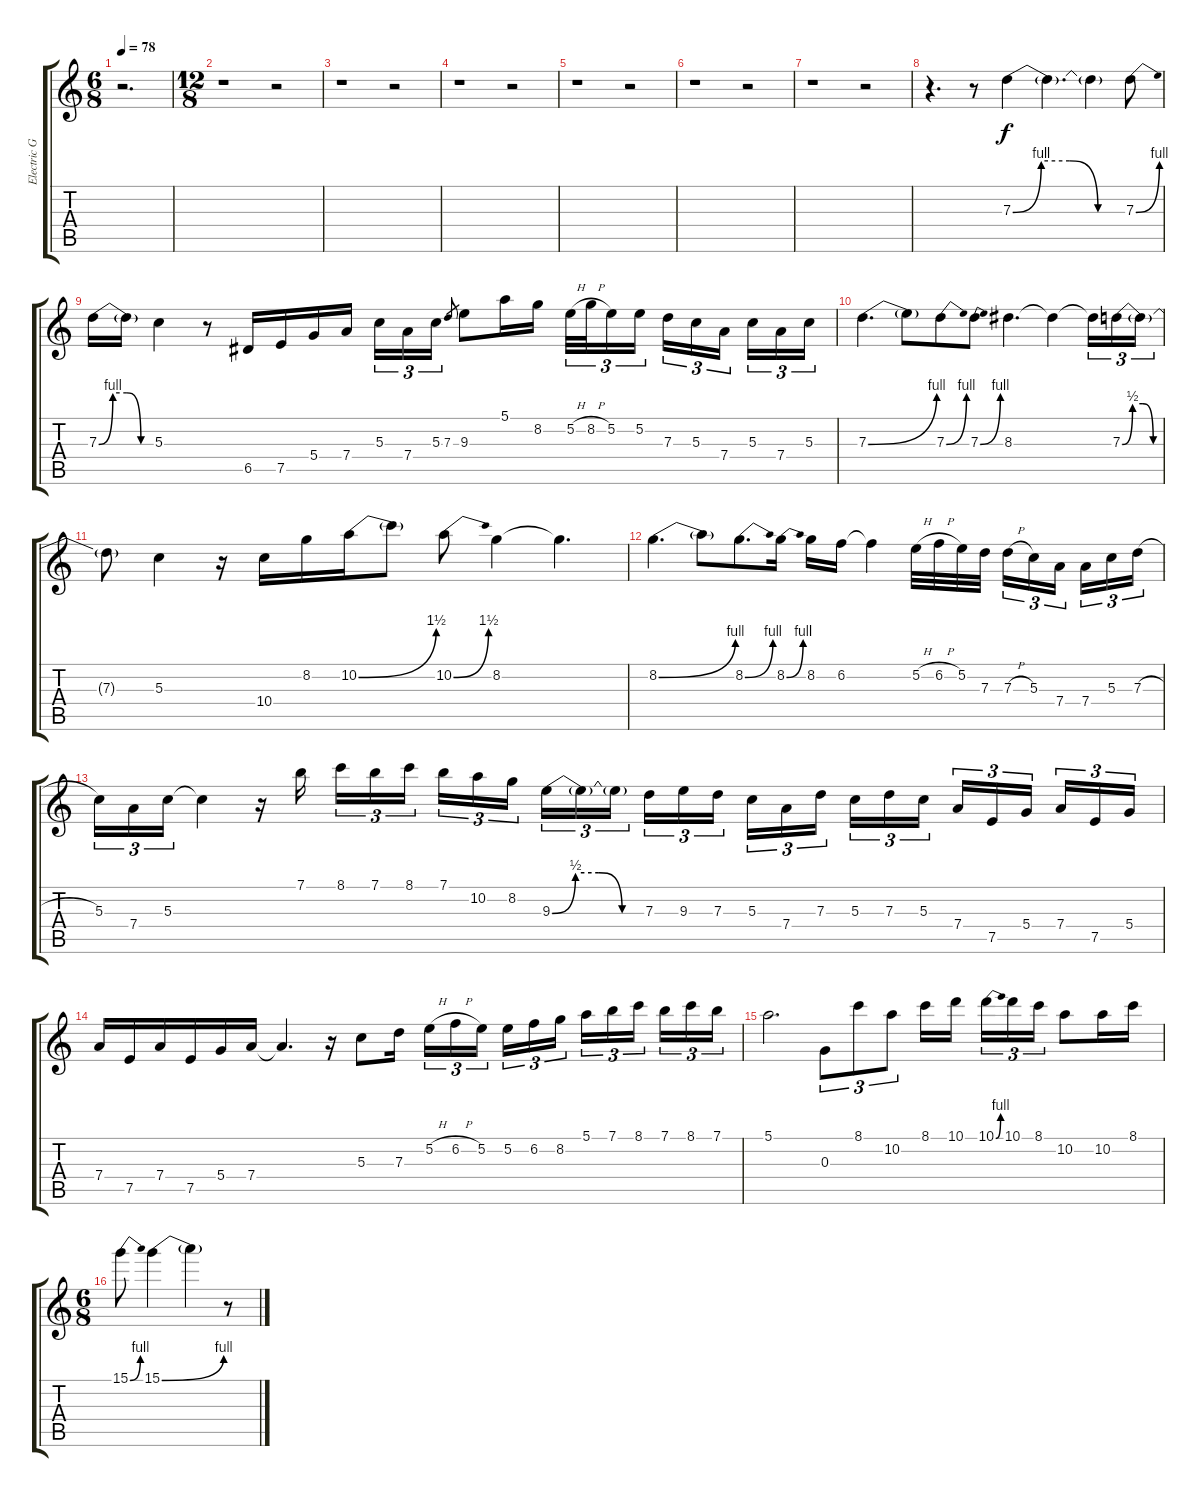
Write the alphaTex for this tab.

\track ("Electric Guitar IV" "Electric G") {instrument distortionguitar}
\staff {score tabs}
\tuning (E4 B3 G3 D3 A2 E2) {hide}
\ts (6 8)
\tempo 78
\clef g2
\ks c
r.2{d dy f} |
\ts (12 8)
r.1 r.2 |
r.1 r.2 |
r.1 r.2 |
r.1 r.2 |
r.1 r.2 |
r.1 r.2 |
r.4{d} r.8 7.3{be (custom 0 0 15 4 30 4 45 0 60 0)}.4 7.3{t}.4{d} 7.3{t}.4 7.3{be (bend 0 0 60 4)}.8 |
7.3{be (custom 0 0 15 4 30 4 45 0 60 0)}.16 7.3{t}.16 5.3.4 r.8 6.5.16 7.5.16 5.4.16 7.4.16 5.3.16{tu (3 2)} 7.4.16{tu (3 2)} 5.3.16{tu (3 2)} 7.3.8{gr} 9.3.8 5.1.16 8.2.16 5.2{h}.32{tu (3 2)} 8.2{h}.32{tu (3 2)} 5.2.16{tu (3 2)} 5.2.16{tu (3 2) beam splitsecondary} 7.3.16{tu (3 2)} 5.3.16{tu (3 2)} 7.4.16{tu (3 2) beam splitsecondary} 5.3.16{tu (3 2)} 7.4.16{tu (3 2)} 5.3.16{tu (3 2)} |
7.3{be (bend 0 0 60 4)}.4{d} 7.3{t}.8 7.3{be (bend 0 0 60 4)}.8 7.3{be (bend 0 0 60 4)}.8 8.3.4{d} 8.3{t}.4 8.3{t}.16{tu (3 2)} 7.3{be (custom 0 0 15 2 30 2 45 0 60 0)}.16{tu (3 2)} 7.3{t}.16{tu (3 2)} |
7.3{t}.8 5.3.4 r.16 10.4.16 8.2.16 10.2{be (bend 0 0 60 6)}.16 10.2{t}.8 10.2{be (bend 0 0 60 6)}.8 8.2.4 8.2{t}.4{d} |
8.2{be (bend 0 0 60 4)}.4{d} 8.2{t}.8 8.2{be (bend 0 0 60 4)}.8{d} 8.2{be (bend 0 0 60 4)}.16 8.2.16 6.2.16 6.2{t}.4 5.2{h}.32 6.2{h}.32 5.2.32 7.3.32{beam splitsecondary} 7.3{h}.16{tu (3 2)} 5.3.16{tu (3 2)} 7.4.16{tu (3 2) beam splitsecondary} 7.4.16{tu (3 2)} 5.3.16{tu (3 2)} 7.3{h}.16{tu (3 2)} |
5.3.16{tu (3 2)} 7.4.16{tu (3 2)} 5.3.16{tu (3 2)} 5.3{t}.4 r.16 7.1.16{beam splitsecondary} 8.1.16{tu (3 2)} 7.1.16{tu (3 2)} 8.1.16{tu (3 2) beam splitsecondary} 7.1.16{tu (3 2)} 10.2.16{tu (3 2)} 8.2.16{tu (3 2)} 9.3{be (custom 0 0 15 2 30 2 45 0 60 0)}.16{tu (3 2)} 9.3{t}.16{tu (3 2)} 9.3{t}.16{tu (3 2) beam splitsecondary} 7.3.16{tu (3 2)} 9.3.16{tu (3 2)} 7.3.16{tu (3 2) beam splitsecondary} 5.3.16{tu (3 2)} 7.4.16{tu (3 2)} 7.3.16{tu (3 2)} 5.3.16{tu (3 2)} 7.3.16{tu (3 2)} 5.3.16{tu (3 2) beam splitsecondary} 7.4.16{tu (3 2)} 7.5.16{tu (3 2)} 5.4.16{tu (3 2) beam splitsecondary} 7.4.16{tu (3 2)} 7.5.16{tu (3 2)} 5.4.16{tu (3 2)} |
7.4.16 7.5.16 7.4.16 7.5.16 5.4.16 7.4.16 7.4{t}.4{d} r.16 5.3.8 7.3.16{beam splitsecondary} 5.2{h}.16{tu (3 2)} 6.2{h}.16{tu (3 2)} 5.2.16{tu (3 2)} 5.2.16{tu (3 2)} 6.2.16{tu (3 2)} 8.2.16{tu (3 2) beam splitsecondary} 5.1.16{tu (3 2)} 7.1.16{tu (3 2)} 8.1.16{tu (3 2) beam splitsecondary} 7.1.16{tu (3 2)} 8.1.16{tu (3 2)} 7.1.16{tu (3 2)} |
5.1.2{d} 0.3.8{tu (3 2)} 8.1.8{tu (3 2)} 10.2.8{tu (3 2)} 8.1.16 10.1.16 10.1{be (bend 0 0 60 4)}.16{tu (3 2)} 10.1.16{tu (3 2)} 8.1.16{tu (3 2)} 10.2.8 10.2.16 8.1.16 |
\ts (6 8)
15.1{be (bend 0 0 60 4)}.8 15.1{be (bend 0 0 60 4)}.4 15.1{t}.4 r.8
